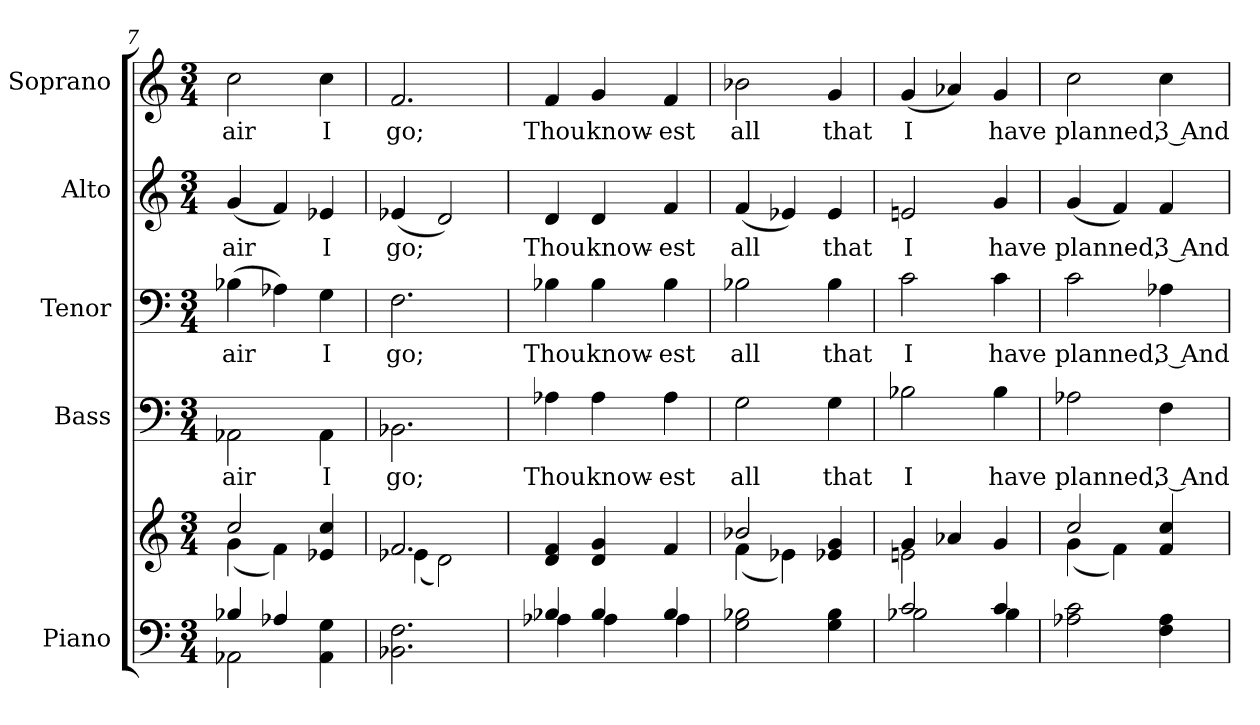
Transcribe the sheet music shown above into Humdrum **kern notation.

**kern	**kern	**kern	**text	**kern	**text	**kern	**text	**kern	**text
*part5	*part5	*part4	*part4	*part3	*part3	*part2	*part2	*part1	*part1
*staff6	*staff5	*staff4	*staff4	*staff3	*staff3	*staff2	*staff2	*staff1	*staff1
*I"Piano	*	*I"Bass	*	*I"Tenor	*	*I"Alto	*	*I"Soprano	*
*I'Pno.	*	*I'B.	*	*I'T.	*	*I'A.	*	*I'S.	*
!!LO:PB:g=z
*clefF4	*clefG2	*clefF4	*	*clefF4	*	*clefG2	*	*clefG2	*
*k[]	*k[]	*k[]	*	*k[]	*	*k[]	*	*k[]	*
*C:	*C:	*C:	*	*C:	*	*C:	*	*C:	*
*M3/4	*M3/4	*M3/4	*	*M3/4	*	*M3/4	*	*M3/4	*
=7	=7	=7	=7	=7	=7	=7	=7	=7	=7
*^	*^	*	*	*	*	*	*	*	*
!	!	!	!	!	!LO:LY:b:color=#000000	!	!	!	!	!	!
!	!	!	!	!	!	!	!LO:LY:b:color=#000000	!	!	!	!
!	!	!	!	!	!	!	!	!	!LO:LY:b:color=#000000	!	!
!	!	!	!	!	!	!	!	!	!	!	!LO:LY:b:color=#000000
4B-Xi/	2AA-Xi\	2cci/	(4gi\	2AA-Xi\	air	(4B-Xi\	air	(4gi/	air	2cci\	air
4A-Xi/	.	.	4fi\)	.	.	4A-Xi\)	.	4fi/)	.	.	.
!	!	!	!	!	!LO:LY:b:color=#000000	!	!	!	!	!	!
!	!	!	!	!	!	!	!LO:LY:b:color=#000000	!	!	!	!
!	!	!	!	!	!	!	!	!	!LO:LY:b:color=#000000	!	!
!	!	!	!	!	!	!	!	!	!	!	!LO:LY:b:color=#000000
4AA-i\ 4Gi	4ryy	4e-Xi/ 4cci	4ryy	4AA-i\	I	4Gi\	I	4e-Xi/	I	4cci\	I
*v	*v	*	*	*	*	*	*	*	*	*	*
=8	=8	=8	=8	=8	=8	=8	=8	=8	=8	=8
*^	*	*	*	*	*	*	*	*	*	*
!	!	!	!	!	!LO:LY:b:color=#000000	!	!	!	!	!	!
*v	*v	*	*	*	*	*	*	*	*	*	*
*^	*	*	*	*	*	*	*	*	*	*
!	!	!	!	!	!	!	!LO:LY:b:color=#000000	!	!	!	!
*v	*v	*	*	*	*	*	*	*	*	*	*
*^	*	*	*	*	*	*	*	*	*	*
!	!	!	!	!	!	!	!	!	!LO:LY:b:color=#000000	!	!
*v	*v	*	*	*	*	*	*	*	*	*	*
*^	*	*	*	*	*	*	*	*	*	*
!	!	!	!	!	!	!	!	!	!	!	!LO:LY:b:color=#000000
*v	*v	*	*	*	*	*	*	*	*	*	*
2.BB-Xi\ 2.Fi	2.fi/	(4e-Xi\	2.BB-Xi\	go;	2.Fi\	go;	(4e-Xi/	go;	2.fi/	go;
.	.	2di\)	.	.	.	.	2di/)	.	.	.
*	*v	*v	*	*	*	*	*	*	*	*
!!LO:PB:g=z
=9	=9	=9	=9	=9	=9	=9	=9	=9	=9
*^	*	*	*	*	*	*	*	*	*
*	*	*^	*	*	*	*	*	*	*	*
!	!	!	!	!	!LO:LY:b:color=#000000	!	!	!	!	!	!
*	*	*v	*v	*	*	*	*	*	*	*	*
*	*	*^	*	*	*	*	*	*	*	*
!	!	!	!	!	!	!	!LO:LY:b:color=#000000	!	!	!	!
*	*	*v	*v	*	*	*	*	*	*	*	*
*	*	*^	*	*	*	*	*	*	*	*
!	!	!	!	!	!	!	!	!	!LO:LY:b:color=#000000	!	!
*	*	*v	*v	*	*	*	*	*	*	*	*
*	*	*^	*	*	*	*	*	*	*	*
!	!	!	!	!	!	!	!	!	!	!	!LO:LY:b:color=#000000
*	*	*v	*v	*	*	*	*	*	*	*	*
4B-Xi/	4A-Xi\	4di/ 4fi	4A-Xi\	Thou	4B-Xi\	Thou	4di/	Thou	4fi/	Thou
!	!	!	!	!LO:LY:b:color=#000000	!	!	!	!	!	!
!	!	!	!	!	!	!LO:LY:b:color=#000000	!	!	!	!
!	!	!	!	!	!	!	!	!LO:LY:b:color=#000000	!	!
!	!	!	!	!	!	!	!	!	!	!LO:LY:b:color=#000000
4B-i/	4A-i\	4di/ 4gi	4A-i\	know-	4B-i\	know-	4di/	know-	4gi/	know-
!	!	!	!	!LO:LY:b:color=#000000	!	!	!	!	!	!
!	!	!	!	!	!	!LO:LY:b:color=#000000	!	!	!	!
!	!	!	!	!	!	!	!	!LO:LY:b:color=#000000	!	!
!	!	!	!	!	!	!	!	!	!	!LO:LY:b:color=#000000
4B-i/	4A-i\	4fi/	4A-i\	est	4B-i\	est	4fi/	est	4fi/	est
*v	*v	*	*	*	*	*	*	*	*	*
=10	=10	=10	=10	=10	=10	=10	=10	=10	=10
*	*^	*	*	*	*	*	*	*	*
*^	*	*	*	*	*	*	*	*	*	*
!	!	!	!	!	!LO:LY:b:color=#000000	!	!	!	!	!	!
*v	*v	*	*	*	*	*	*	*	*	*	*
*^	*	*	*	*	*	*	*	*	*	*
!	!	!	!	!	!	!	!LO:LY:b:color=#000000	!	!	!	!
*v	*v	*	*	*	*	*	*	*	*	*	*
*^	*	*	*	*	*	*	*	*	*	*
!	!	!	!	!	!	!	!	!	!LO:LY:b:color=#000000	!	!
*v	*v	*	*	*	*	*	*	*	*	*	*
*^	*	*	*	*	*	*	*	*	*	*
!	!	!	!	!	!	!	!	!	!	!	!LO:LY:b:color=#000000
*v	*v	*	*	*	*	*	*	*	*	*	*
2Gi\ 2B-Xi	2b-Xi/	(4fi\	2Gi\	all	2B-Xi\	all	(4fi/	all	2b-Xi\	all
.	.	4e-Xi\)	.	.	.	.	4e-Xi/)	.	.	.
!	!	!	!	!LO:LY:b:color=#000000	!	!	!	!	!	!
!	!	!	!	!	!	!LO:LY:b:color=#000000	!	!	!	!
!	!	!	!	!	!	!	!	!LO:LY:b:color=#000000	!	!
!	!	!	!	!	!	!	!	!	!	!LO:LY:b:color=#000000
4Gi\ 4B-i	4e-Xi/ 4gi	4ryy	4Gi\	that	4B-i\	that	4e-i/	that	4gi/	that
!!LO:PB:g=z
=11	=11	=11	=11	=11	=11	=11	=11	=11	=11	=11
*^	*	*	*	*	*	*	*	*	*	*
!	!	!	!	!	!LO:LY:b:color=#000000	!	!	!	!	!	!
!	!	!	!	!	!	!	!LO:LY:b:color=#000000	!	!	!	!
!	!	!	!	!	!	!	!	!	!LO:LY:b:color=#000000	!	!
!	!	!	!	!	!	!	!	!	!	!	!LO:LY:b:color=#000000
2ci/	2B-Xi\	4gi/	(2eni\	2B-Xi\	I	2ci\	I	2eni/	I	(4gi/	I
.	.	4a-Xi/	.	.	.	.	.	.	.	4a-Xi/)	.
!	!	!	!	!	!LO:LY:b:color=#000000	!	!	!	!	!	!
!	!	!	!	!	!	!	!LO:LY:b:color=#000000	!	!	!	!
!	!	!	!	!	!	!	!	!	!LO:LY:b:color=#000000	!	!
!	!	!	!	!	!	!	!	!	!	!	!LO:LY:b:color=#000000
4ci/	4B-i\	4gi/	4ryy	4B-i\	have	4ci\	have	4gi/	have	4gi/	have
*v	*v	*	*	*	*	*	*	*	*	*	*
=12	=12	=12	=12	=12	=12	=12	=12	=12	=12	=12
*^	*	*	*	*	*	*	*	*	*	*
!	!	!	!	!	!LO:LY:b:color=#000000	!	!	!	!	!	!
*v	*v	*	*	*	*	*	*	*	*	*	*
*^	*	*	*	*	*	*	*	*	*	*
!	!	!	!	!	!	!	!LO:LY:b:color=#000000	!	!	!	!
*v	*v	*	*	*	*	*	*	*	*	*	*
*^	*	*	*	*	*	*	*	*	*	*
!	!	!	!	!	!	!	!	!	!LO:LY:b:color=#000000	!	!
*v	*v	*	*	*	*	*	*	*	*	*	*
*^	*	*	*	*	*	*	*	*	*	*
!	!	!	!	!	!	!	!	!	!	!	!LO:LY:b:color=#000000
*v	*v	*	*	*	*	*	*	*	*	*	*
2A-Xi\ 2ci	2cci/	(4gi\	2A-Xi\	planned,	2ci\	planned,	(4gi/	planned,	2cci\	planned,
.	.	4fi\)	.	.	.	.	4fi/)	.	.	.
!	!	!	!	!LO:LY:b:color=#000000	!	!	!	!	!	!
!	!	!	!	!	!	!LO:LY:b:color=#000000	!	!	!	!
!	!	!	!	!	!	!	!	!LO:LY:b:color=#000000	!	!
!	!	!	!	!	!	!	!	!	!	!LO:LY:b:color=#000000
4Fi\ 4A-i	4fi/ 4cci	4ryy	4Fi\	3 And	4A-Xi\	3 And	4fi/	3 And	4cci\	3 And
*	*v	*v	*	*	*	*	*	*	*	*
=	=	=	=	=	=	=	=	=	=
*-	*-	*-	*-	*-	*-	*-	*-	*-	*-
